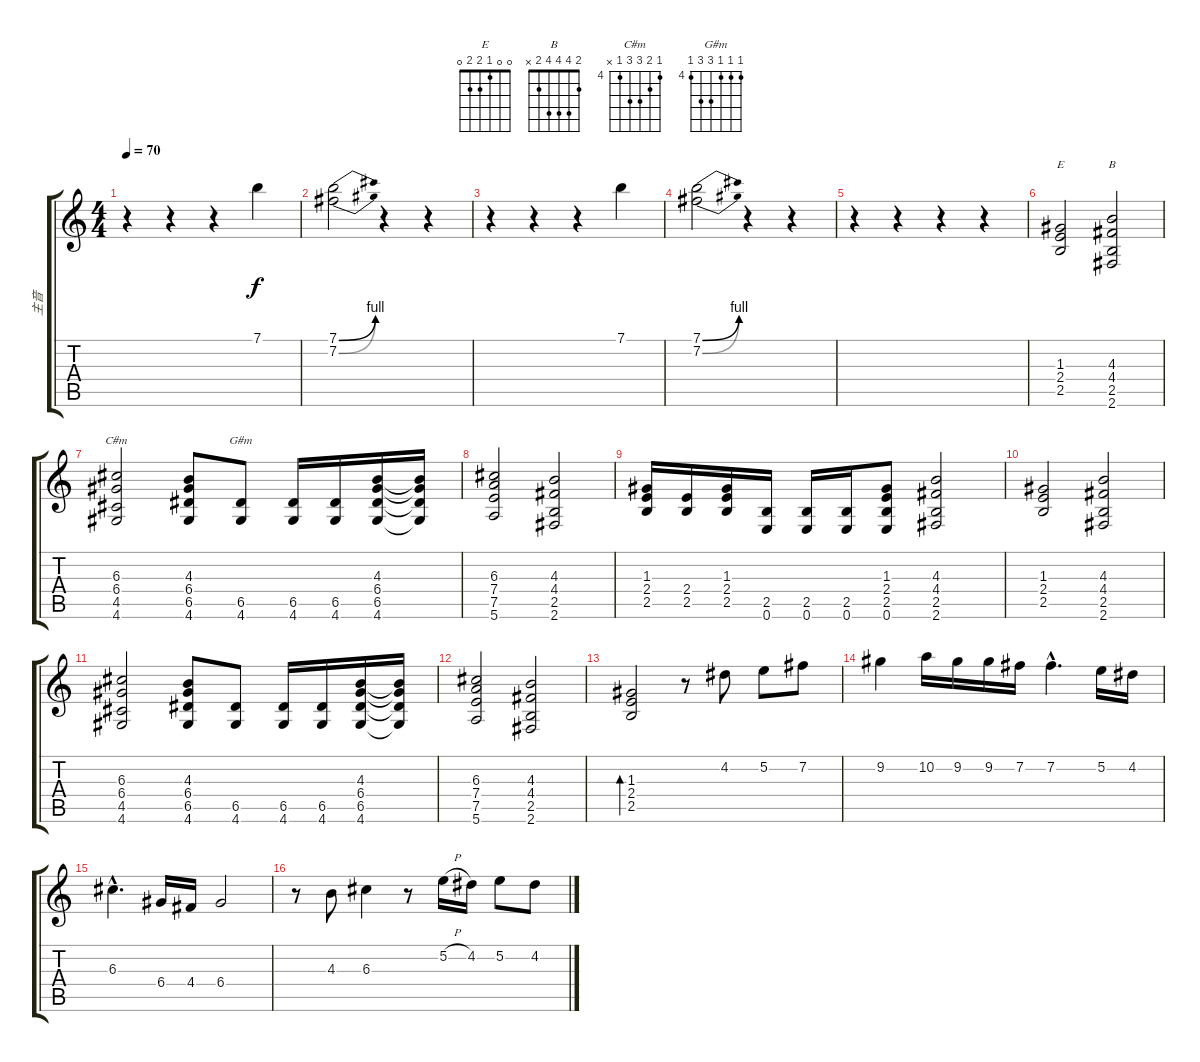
\track ("主音" "主音") {instrument distortionguitar}
\staff {score tabs}
\tuning (E4 B3 G3 D3 A2 E2) {hide}
\chord ("E" 0 0 1 2 2 0)
\chord ("B" 2 4 4 4 2 x)
\chord ("C#m" 4 5 6 6 4 x) {firstfret 4}
\chord ("G#m" 4 4 4 6 6 4) {firstfret 4}
\ts (4 4)
\tempo 70
\clef g2
\ks c
r.4{dy f} r.4 r.4 7.1.4 |
(7.1{be (bend 0 0 60 4)} 7.2{be (bend 0 0 60 4)}).2 r.4 r.4 |
r.4 r.4 r.4 7.1.4 |
(7.1{be (bend 0 0 60 4)} 7.2{be (bend 0 0 60 4)}).2 r.4 r.4 |
r.4 r.4 r.4 r.4 |
(1.3 2.4 2.5).2{ch "E"} (4.3 4.4 2.5 2.6).2{ch "B"} |
(6.3 6.4 4.5 4.6).2{ch "C#m"} (4.3 6.4 6.5 4.6).8 (6.5 4.6).8{ch "G#m"} (6.5 4.6).16 (6.5 4.6).16 (4.3 6.4 6.5 4.6).16 (4.3{t} 6.4{t} 6.5{t} 4.6{t}).16 |
(6.3 7.4 7.5 5.6).2 (4.3 4.4 2.5 2.6).2 |
(1.3 2.4 2.5).16 (2.4 2.5).16 (1.3 2.4 2.5).16 (2.5 0.6).16 (2.5 0.6).16 (2.5 0.6).16 (1.3 2.4 2.5 0.6).8 (4.3 4.4 2.5 2.6).2 |
(1.3 2.4 2.5).2 (4.3 4.4 2.5 2.6).2 |
(6.3 6.4 4.5 4.6).2 (4.3 6.4 6.5 4.6).8 (6.5 4.6).8 (6.5 4.6).16 (6.5 4.6).16 (4.3 6.4 6.5 4.6).16 (4.3{t} 6.4{t} 6.5{t} 4.6{t}).16 |
(6.3 7.4 7.5 5.6).2 (4.3 4.4 2.5 2.6).2 |
(1.3 2.4 2.5).2{bd 60} r.8 4.2.8 5.2.8 7.2.8 |
9.2.4 10.2.16 9.2.16 9.2.16 7.2.16 7.2{hac}.4{d} 5.2.16 4.2.16 |
6.3{hac}.4{d} 6.4.16 4.4.16 6.4.2 |
r.8 4.3.8 6.3.4 r.8 5.2{h}.16 4.2.16 5.2.8 4.2.8
